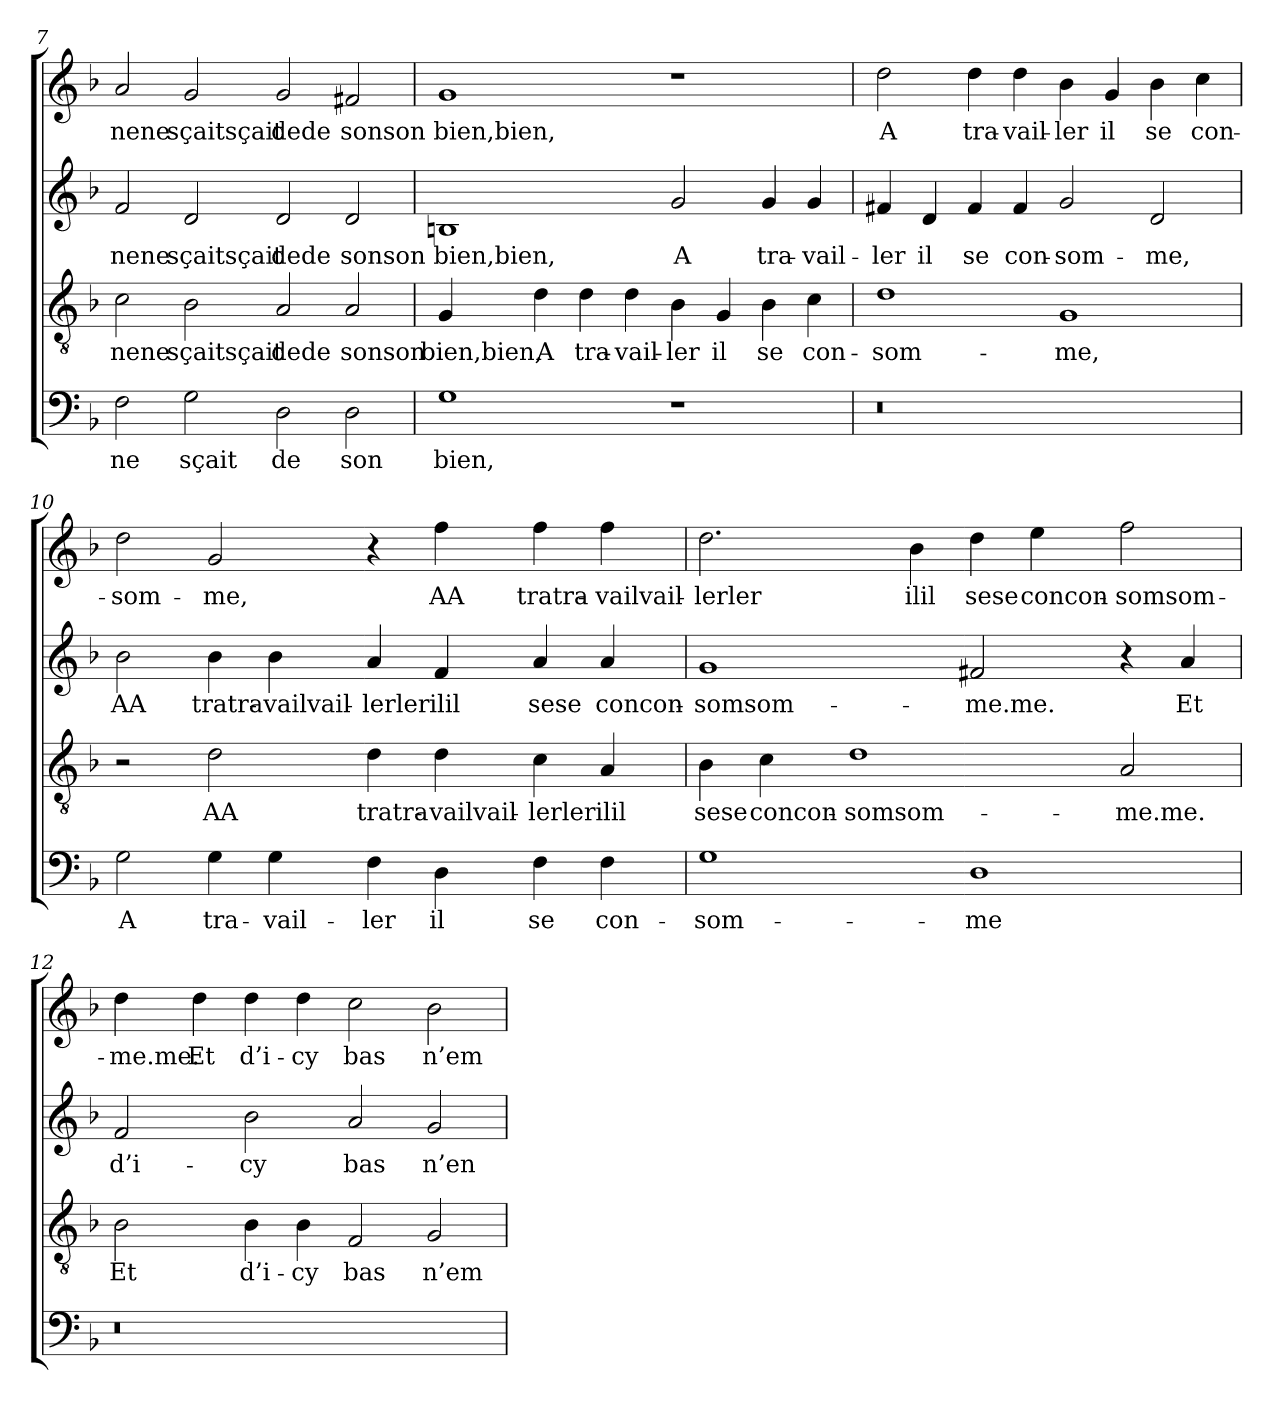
**kern	**text	**kern	**text	**kern	**text	**kern	**text
*part4	*part4	*part3	*part3	*part2	*part2	*part1	*part1
*staff4	*staff4	*staff3	*staff3	*staff2	*staff2	*staff1	*staff1
*clefF4	*	*clefGv2	*	*clefG2	*	*clefG2	*
*k[b-]	*	*k[b-]	*	*k[b-]	*	*k[b-]	*
=7	=7	=7	=7	=7	=7	=7	=7
2F	ne	2c	nene	2f	nene	2a	nene
2G	sçait	2B-	sçaitsçait	2d	sçaitsçait	2g	sçaitsçait
2D	de	2A	dede	2d	dede	2g	dede
2D	son	2A	sonson	2d	sonson	2f#X	sonson
!!LO:LB:g=z
=8	=8	=8	=8	=8	=8	=8	=8
1G	bien,	4G	bien,bien,	1Bn	bien,bien,	1g	bien,bien,
.	.	4d	A	.	.	.	.
.	.	4d	tra-	.	.	.	.
.	.	4d	-vail-	.	.	.	.
1r	.	4B-	-ler	2g	A	1r	.
.	.	4G	il	.	.	.	.
.	.	4B-	se	4g	tra-	.	.
.	.	4c	con-	4g	-vail-	.	.
=9	=9	=9	=9	=9	=9	=9	=9
0r	.	1d	-som-	4f#X	-ler	2dd	A
.	.	.	.	4d	il	.	.
.	.	.	.	4f#	se	4dd	tra-
.	.	.	.	4f#	con-	4dd	-vail-
.	.	1G	-me,	2g	-som-	4b-	-ler
.	.	.	.	.	.	4g	il
.	.	.	.	2d	-me,	4b-	se
.	.	.	.	.	.	4cc	con-
=10	=10	=10	=10	=10	=10	=10	=10
2G	A	2r	.	2b-	AA	2dd	-som-
4G	tra-	2d	AA	4b-	tratra-	2g	-me,
4G	-vail-	.	.	4b-	-vailvail-	.	.
4F	-ler	4d	tratra-	4a	-lerler	4r	.
4D	il	4d	-vailvail-	4f	ilil	4ff	AA
4F	se	4c	-lerler	4a	sese	4ff	tratra-
4F	con-	4A	ilil	4a	concon-	4ff	-vailvail-
=11	=11	=11	=11	=11	=11	=11	=11
1G	-som-	4B-	sese	1g	-somsom-	2.dd	-lerler
.	.	4c	concon-	.	.	.	.
.	.	1d	-somsom-	.	.	.	.
.	.	.	.	.	.	4b-	ilil
1D	-me	.	.	2f#X	-me.me.	4dd	sese
.	.	.	.	.	.	4ee	concon-
.	.	2A	-me.me.	4r	.	2ff	-somsom-
.	.	.	.	4a	Et	.	.
!!LO:PB:g=z
=12	=12	=12	=12	=12	=12	=12	=12
0r	.	2B-	Et	2f	d’i-	4dd	-me.me.
.	.	.	.	.	.	4dd	Et
.	.	4B-	d’i-	2b-	-cy	4dd	d’i-
.	.	4B-	-cy	.	.	4dd	-cy
.	.	2F	bas	2a	bas	2cc	bas
.	.	2G	n’em-	2g	n’en-	2b-	n’em-
=	=	=	=	=	=	=	=
*-	*-	*-	*-	*-	*-	*-	*-
